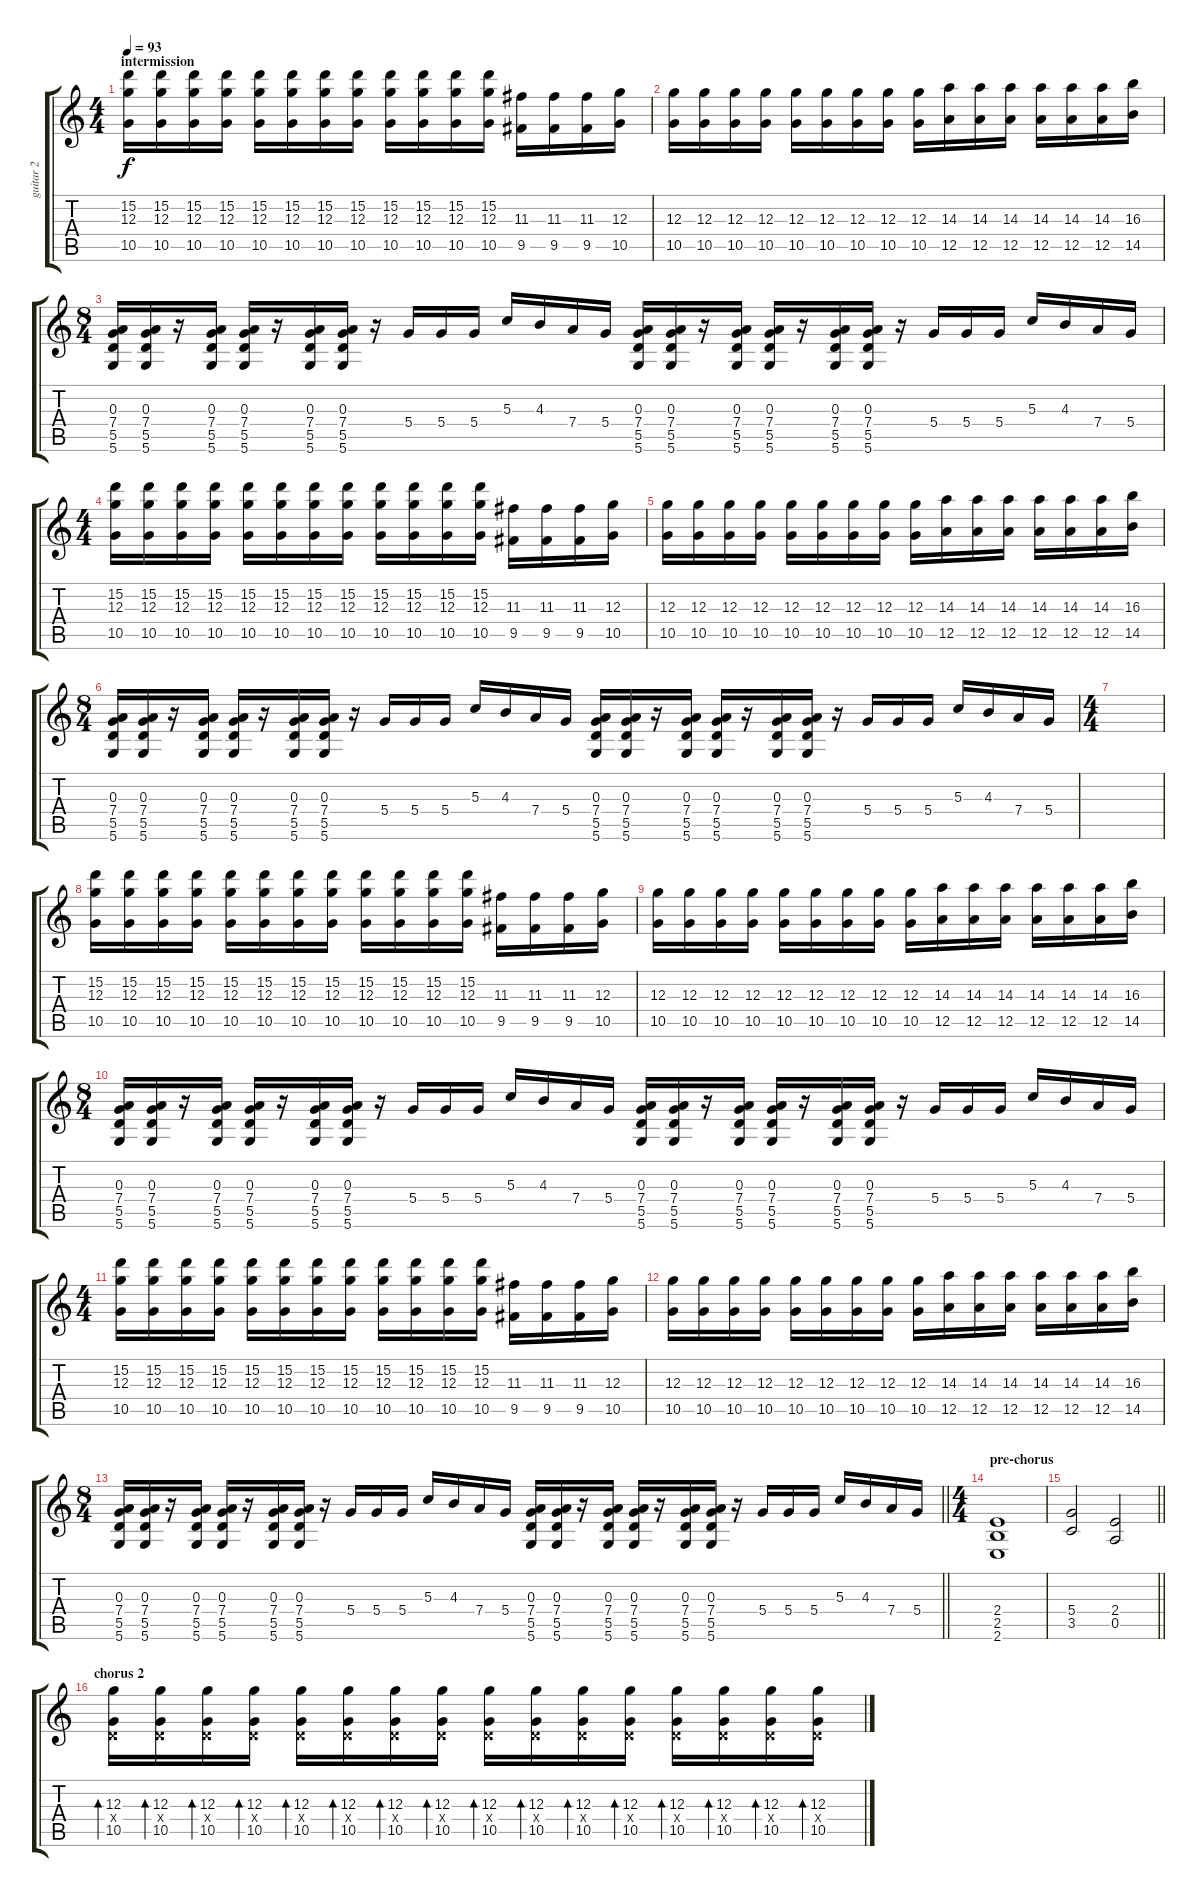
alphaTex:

\track ("guitar 2" "guitar 2") {instrument distortionguitar}
\staff {score tabs}
\tuning (E4 B3 G3 D3 A2 D2) {hide}
\ts (4 4)
\section ("" "intermission")
\tempo 93
\clef g2
\ks c
(15.2 12.3 10.5).16{dy f} (15.2 12.3 10.5).16 (15.2 12.3 10.5).16 (15.2 12.3 10.5).16 (15.2 12.3 10.5).16 (15.2 12.3 10.5).16 (15.2 12.3 10.5).16 (15.2 12.3 10.5).16 (15.2 12.3 10.5).16 (15.2 12.3 10.5).16 (15.2 12.3 10.5).16 (15.2 12.3 10.5).16 (11.3 9.5).16 (11.3 9.5).16 (11.3 9.5).16 (12.3 10.5).16 |
(12.3 10.5).16 (12.3 10.5).16 (12.3 10.5).16 (12.3 10.5).16 (12.3 10.5).16 (12.3 10.5).16 (12.3 10.5).16 (12.3 10.5).16 (12.3 10.5).16 (14.3 12.5).16 (14.3 12.5).16 (14.3 12.5).16 (14.3 12.5).16 (14.3 12.5).16 (14.3 12.5).16 (16.3 14.5).16 |
\ts (8 4)
(0.3 7.4 5.5 5.6).16 (0.3 7.4 5.5 5.6).16 r.16 (0.3 7.4 5.5 5.6).16 (0.3 7.4 5.5 5.6).16 r.16 (0.3 7.4 5.5 5.6).16 (0.3 7.4 5.5 5.6).16 r.16 5.4.16 5.4.16 5.4.16 5.3.16 4.3.16 7.4.16 5.4.16 (0.3 7.4 5.5 5.6).16 (0.3 7.4 5.5 5.6).16 r.16 (0.3 7.4 5.5 5.6).16 (0.3 7.4 5.5 5.6).16 r.16 (0.3 7.4 5.5 5.6).16 (0.3 7.4 5.5 5.6).16 r.16 5.4.16 5.4.16 5.4.16 5.3.16 4.3.16 7.4.16 5.4.16 |
\ts (4 4)
(15.2 12.3 10.5).16 (15.2 12.3 10.5).16 (15.2 12.3 10.5).16 (15.2 12.3 10.5).16 (15.2 12.3 10.5).16 (15.2 12.3 10.5).16 (15.2 12.3 10.5).16 (15.2 12.3 10.5).16 (15.2 12.3 10.5).16 (15.2 12.3 10.5).16 (15.2 12.3 10.5).16 (15.2 12.3 10.5).16 (11.3 9.5).16 (11.3 9.5).16 (11.3 9.5).16 (12.3 10.5).16 |
(12.3 10.5).16 (12.3 10.5).16 (12.3 10.5).16 (12.3 10.5).16 (12.3 10.5).16 (12.3 10.5).16 (12.3 10.5).16 (12.3 10.5).16 (12.3 10.5).16 (14.3 12.5).16 (14.3 12.5).16 (14.3 12.5).16 (14.3 12.5).16 (14.3 12.5).16 (14.3 12.5).16 (16.3 14.5).16 |
\ts (8 4)
(0.3 7.4 5.5 5.6).16 (0.3 7.4 5.5 5.6).16 r.16 (0.3 7.4 5.5 5.6).16 (0.3 7.4 5.5 5.6).16 r.16 (0.3 7.4 5.5 5.6).16 (0.3 7.4 5.5 5.6).16 r.16 5.4.16 5.4.16 5.4.16 5.3.16 4.3.16 7.4.16 5.4.16 (0.3 7.4 5.5 5.6).16 (0.3 7.4 5.5 5.6).16 r.16 (0.3 7.4 5.5 5.6).16 (0.3 7.4 5.5 5.6).16 r.16 (0.3 7.4 5.5 5.6).16 (0.3 7.4 5.5 5.6).16 r.16 5.4.16 5.4.16 5.4.16 5.3.16 4.3.16 7.4.16 5.4.16 |
\ts (4 4)
|
(15.2 12.3 10.5).16 (15.2 12.3 10.5).16 (15.2 12.3 10.5).16 (15.2 12.3 10.5).16 (15.2 12.3 10.5).16 (15.2 12.3 10.5).16 (15.2 12.3 10.5).16 (15.2 12.3 10.5).16 (15.2 12.3 10.5).16 (15.2 12.3 10.5).16 (15.2 12.3 10.5).16 (15.2 12.3 10.5).16 (11.3 9.5).16 (11.3 9.5).16 (11.3 9.5).16 (12.3 10.5).16 |
(12.3 10.5).16 (12.3 10.5).16 (12.3 10.5).16 (12.3 10.5).16 (12.3 10.5).16 (12.3 10.5).16 (12.3 10.5).16 (12.3 10.5).16 (12.3 10.5).16 (14.3 12.5).16 (14.3 12.5).16 (14.3 12.5).16 (14.3 12.5).16 (14.3 12.5).16 (14.3 12.5).16 (16.3 14.5).16 |
\ts (8 4)
(0.3 7.4 5.5 5.6).16 (0.3 7.4 5.5 5.6).16 r.16 (0.3 7.4 5.5 5.6).16 (0.3 7.4 5.5 5.6).16 r.16 (0.3 7.4 5.5 5.6).16 (0.3 7.4 5.5 5.6).16 r.16 5.4.16 5.4.16 5.4.16 5.3.16 4.3.16 7.4.16 5.4.16 (0.3 7.4 5.5 5.6).16 (0.3 7.4 5.5 5.6).16 r.16 (0.3 7.4 5.5 5.6).16 (0.3 7.4 5.5 5.6).16 r.16 (0.3 7.4 5.5 5.6).16 (0.3 7.4 5.5 5.6).16 r.16 5.4.16 5.4.16 5.4.16 5.3.16 4.3.16 7.4.16 5.4.16 |
\ts (4 4)
(15.2 12.3 10.5).16 (15.2 12.3 10.5).16 (15.2 12.3 10.5).16 (15.2 12.3 10.5).16 (15.2 12.3 10.5).16 (15.2 12.3 10.5).16 (15.2 12.3 10.5).16 (15.2 12.3 10.5).16 (15.2 12.3 10.5).16 (15.2 12.3 10.5).16 (15.2 12.3 10.5).16 (15.2 12.3 10.5).16 (11.3 9.5).16 (11.3 9.5).16 (11.3 9.5).16 (12.3 10.5).16 |
(12.3 10.5).16 (12.3 10.5).16 (12.3 10.5).16 (12.3 10.5).16 (12.3 10.5).16 (12.3 10.5).16 (12.3 10.5).16 (12.3 10.5).16 (12.3 10.5).16 (14.3 12.5).16 (14.3 12.5).16 (14.3 12.5).16 (14.3 12.5).16 (14.3 12.5).16 (14.3 12.5).16 (16.3 14.5).16 |
\ts (8 4)
\barLineRight lightlight
(0.3 7.4 5.5 5.6).16 (0.3 7.4 5.5 5.6).16 r.16 (0.3 7.4 5.5 5.6).16 (0.3 7.4 5.5 5.6).16 r.16 (0.3 7.4 5.5 5.6).16 (0.3 7.4 5.5 5.6).16 r.16 5.4.16 5.4.16 5.4.16 5.3.16 4.3.16 7.4.16 5.4.16 (0.3 7.4 5.5 5.6).16 (0.3 7.4 5.5 5.6).16 r.16 (0.3 7.4 5.5 5.6).16 (0.3 7.4 5.5 5.6).16 r.16 (0.3 7.4 5.5 5.6).16 (0.3 7.4 5.5 5.6).16 r.16 5.4.16 5.4.16 5.4.16 5.3.16 4.3.16 7.4.16 5.4.16 |
\ts (4 4)
\section ("" "pre-chorus")
(2.4 2.5 2.6).1 |
\barLineRight lightlight
(5.4 3.5).2 (2.4 0.5).2 |
\section ("" "chorus 2")
(12.3 0.4{x} 10.5).16{bd 60} (12.3 0.4{x} 10.5).16{bd 60} (12.3 0.4{x} 10.5).16{bd 60} (12.3 0.4{x} 10.5).16{bd 60} (12.3 0.4{x} 10.5).16{bd 60} (12.3 0.4{x} 10.5).16{bd 60} (12.3 0.4{x} 10.5).16{bd 60} (12.3 0.4{x} 10.5).16{bd 60} (12.3 0.4{x} 10.5).16{bd 60} (12.3 0.4{x} 10.5).16{bd 60} (12.3 0.4{x} 10.5).16{bd 60} (12.3 0.4{x} 10.5).16{bd 60} (12.3 0.4{x} 10.5).16{bd 60} (12.3 0.4{x} 10.5).16{bd 60} (12.3 0.4{x} 10.5).16{bd 60} (12.3 0.4{x} 10.5).16{bd 60}
